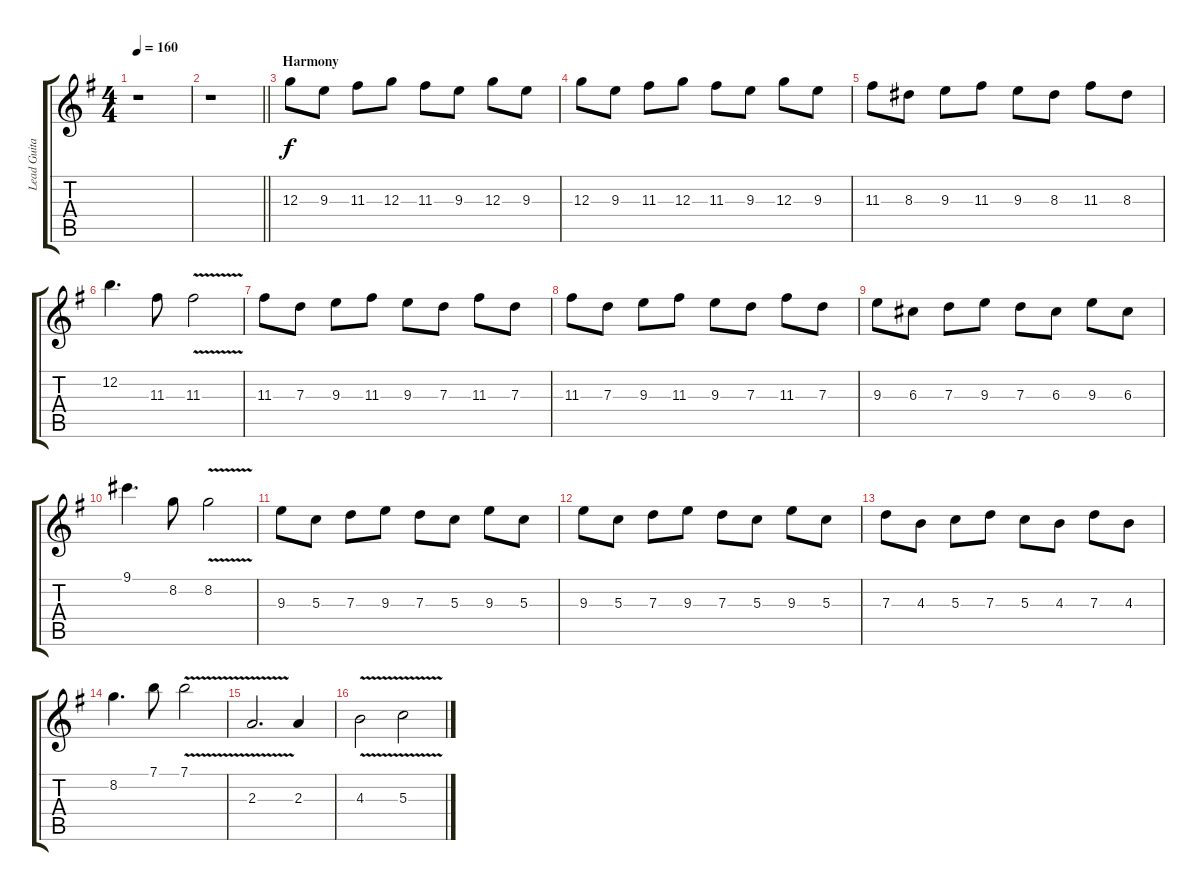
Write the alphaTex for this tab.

\track ("Lead Guitar 2: Niklas Dahlin" "Lead Guita") {instrument overdrivenguitar}
\staff {score tabs}
\tuning (E4 B3 G3 D3 A2 E2) {hide}
\ts (4 4)
\tempo 160
\clef g2
\ks eminor
r.1{dy f} |
\barLineRight lightlight
r.1 |
\section ("" "Harmony")
12.3.8 9.3.8 11.3.8 12.3.8 11.3.8 9.3.8 12.3.8 9.3.8 |
12.3.8 9.3.8 11.3.8 12.3.8 11.3.8 9.3.8 12.3.8 9.3.8 |
11.3.8 8.3.8 9.3.8 11.3.8 9.3.8 8.3.8 11.3.8 8.3.8 |
12.2.4{d} 11.3.8 11.3{v}.2 |
11.3.8 7.3.8 9.3.8 11.3.8 9.3.8 7.3.8 11.3.8 7.3.8 |
11.3.8 7.3.8 9.3.8 11.3.8 9.3.8 7.3.8 11.3.8 7.3.8 |
9.3.8 6.3.8 7.3.8 9.3.8 7.3.8 6.3.8 9.3.8 6.3.8 |
9.1.4{d} 8.2.8 8.2{v}.2 |
9.3.8 5.3.8 7.3.8 9.3.8 7.3.8 5.3.8 9.3.8 5.3.8 |
9.3.8 5.3.8 7.3.8 9.3.8 7.3.8 5.3.8 9.3.8 5.3.8 |
7.3.8 4.3.8 5.3.8 7.3.8 5.3.8 4.3.8 7.3.8 4.3.8 |
8.2.4{d} 7.1.8 7.1{v}.2 |
2.3{v}.2{d} 2.3.4 |
4.3{v}.2 5.3{v}.2
